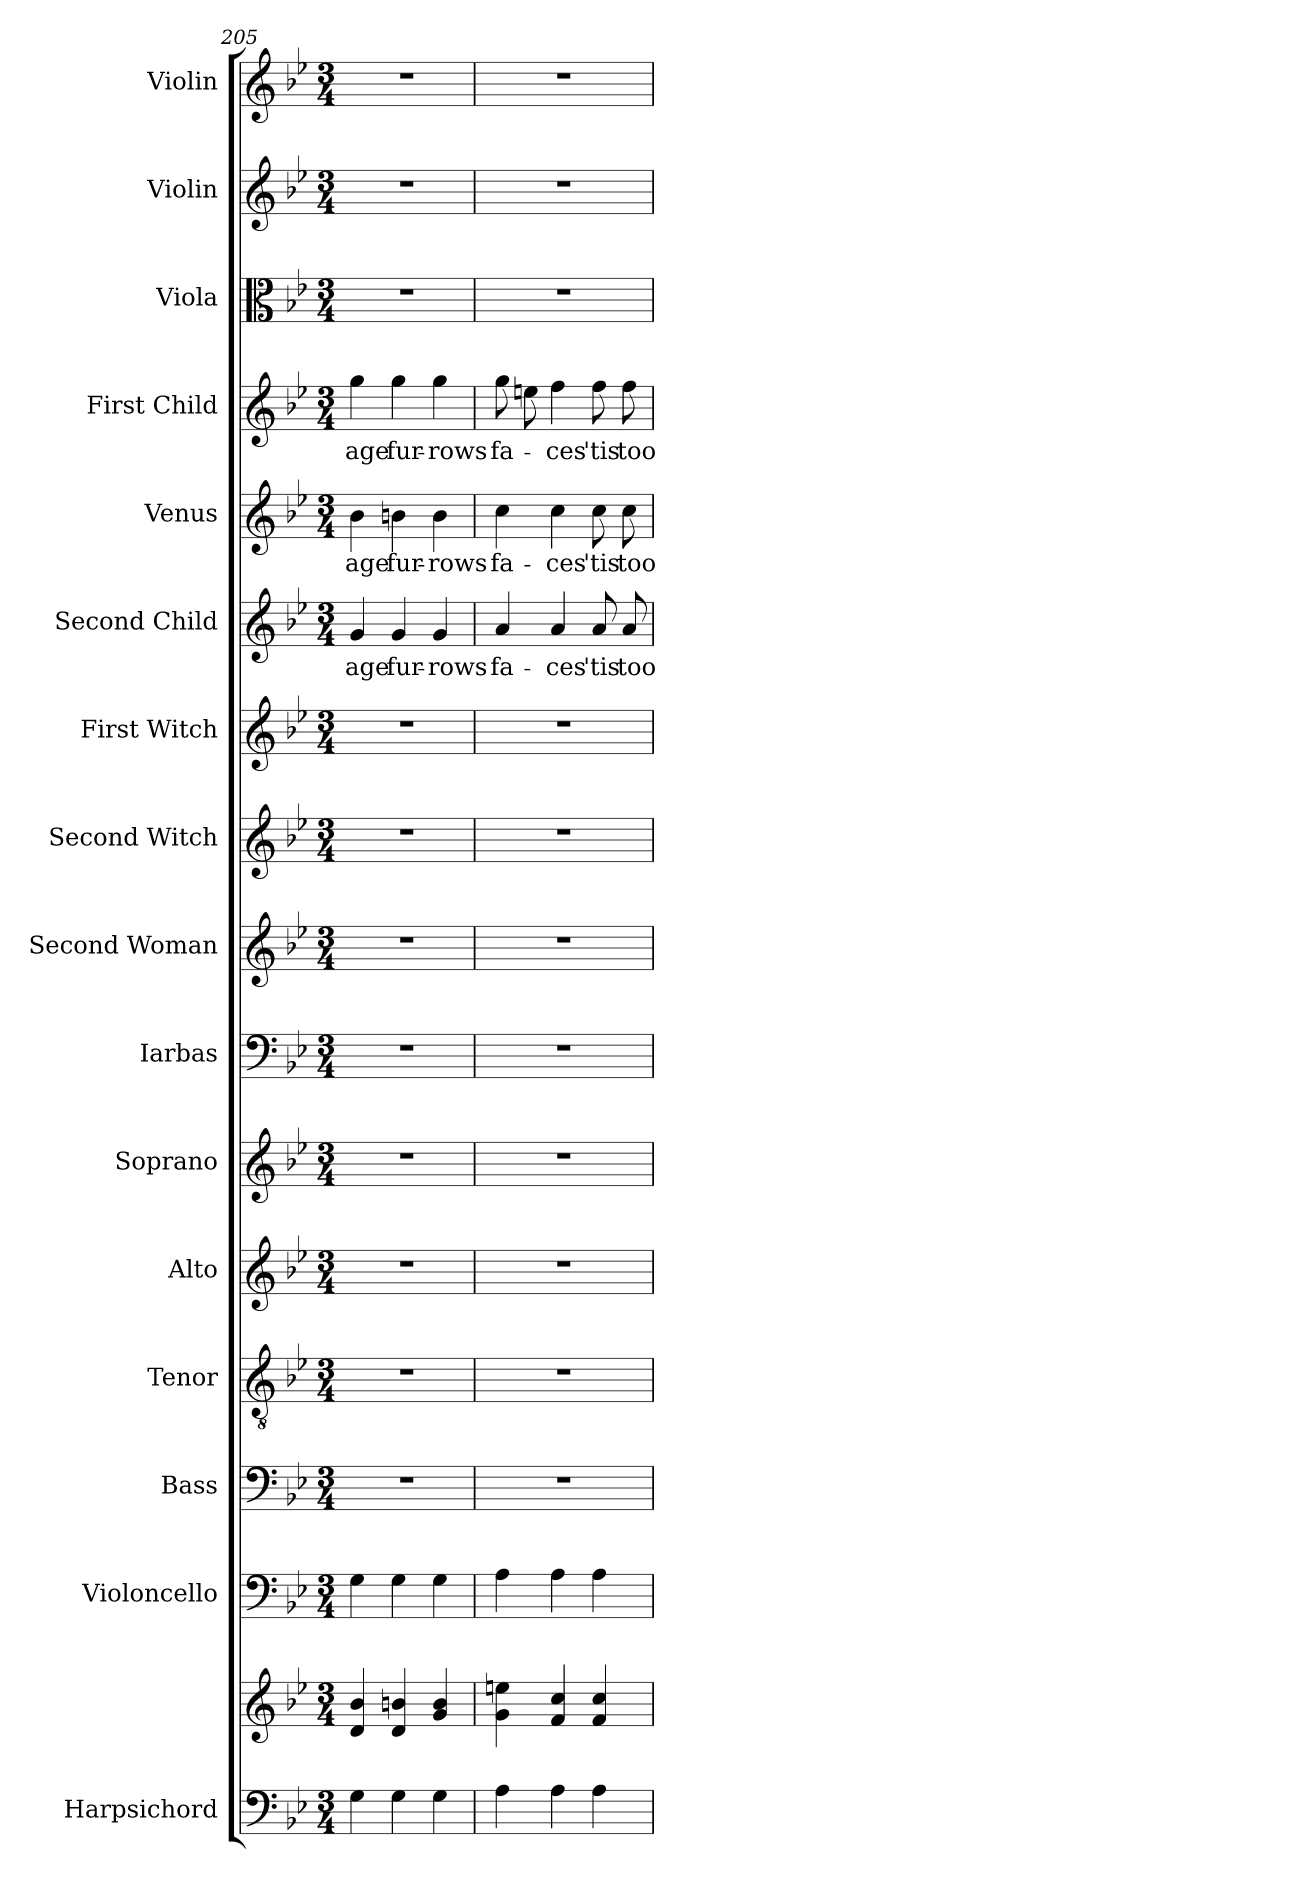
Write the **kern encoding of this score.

**kern	**kern	**kern	**kern	**kern	**kern	**kern	**kern	**kern	**kern	**kern	**kern	**text	**kern	**text	**kern	**text	**kern	**kern	**kern
*part16	*part16	*part15	*part14	*part13	*part12	*part11	*part10	*part9	*part8	*part7	*part6	*part6	*part5	*part5	*part4	*part4	*part3	*part2	*part1
*staff17	*staff16	*staff15	*staff14	*staff13	*staff12	*staff11	*staff10	*staff9	*staff8	*staff7	*staff6	*staff6	*staff5	*staff5	*staff4	*staff4	*staff3	*staff2	*staff1
*I"Harpsichord	*	*I"Violoncello	*I"Bass	*I"Tenor	*I"Alto	*I"Soprano	*I"Iarbas	*I"Second Woman	*I"Second Witch	*I"First Witch	*I"Second Child	*	*I"Venus	*	*I"First Child	*	*I"Viola	*I"Violin	*I"Violin
*I'Hch.	*	*I'Vc.	*I'B.	*I'T.	*I'A.	*I'S.	*I'I.	*I'2W	*I'W2.	*I'W1	*I'C2.	*	*I'V.	*	*I'C1	*	*I'Vla.	*I'Vln.	*I'Vln.
!!LO:LB:g=z
*clefF4	*clefG2	*clefF4	*clefF4	*clefGv2	*clefG2	*clefG2	*clefF4	*clefG2	*clefG2	*clefG2	*clefG2	*	*clefG2	*	*clefG2	*	*clefC3	*clefG2	*clefG2
*k[b-e-]	*k[b-e-]	*k[b-e-]	*k[b-e-]	*k[b-e-]	*k[b-e-]	*k[b-e-]	*k[b-e-]	*k[b-e-]	*k[b-e-]	*k[b-e-]	*k[b-e-]	*	*k[b-e-]	*	*k[b-e-]	*	*k[b-e-]	*k[b-e-]	*k[b-e-]
*M3/4	*M3/4	*M3/4	*M3/4	*M3/4	*M3/4	*M3/4	*M3/4	*M3/4	*M3/4	*M3/4	*M3/4	*	*M3/4	*	*M3/4	*	*M3/4	*M3/4	*M3/4
=205	=205	=205	=205	=205	=205	=205	=205	=205	=205	=205	=205	=205	=205	=205	=205	=205	=205	=205	=205
!	!	!	!	!	!	!	!	!	!	!	!	!LO:LY:b	!	!LO:LY:b	!	!LO:LY:b	!	!	!
4G\	4d/ 4b-/	4G\	2.r	2.r	2.r	2.r	2.r	2.r	2.r	2.r	4g/	age	4b-\	age	4gg\	age	2.r	2.r	2.r
!	!	!	!	!	!	!	!	!	!	!	!	!LO:LY:b	!	!LO:LY:b	!	!LO:LY:b	!	!	!
4G\	4d/ 4bn/	4G\	.	.	.	.	.	.	.	.	4g/	fur-	4bn\	fur-	4gg\	fur-	.	.	.
!	!	!	!	!	!	!	!	!	!	!	!	!LO:LY:b	!	!LO:LY:b	!	!LO:LY:b	!	!	!
4G\	4g/ 4b/	4G\	.	.	.	.	.	.	.	.	4g/	-rows	4b\	-rows	4gg\	-rows	.	.	.
=206	=206	=206	=206	=206	=206	=206	=206	=206	=206	=206	=206	=206	=206	=206	=206	=206	=206	=206	=206
!	!	!	!	!	!	!	!	!	!	!	!	!LO:LY:b	!	!LO:LY:b	!	!LO:LY:b	!	!	!
4A\	4g\ 4een\	4A\	2.r	2.r	2.r	2.r	2.r	2.r	2.r	2.r	4a/	fa-	4cc\	fa-	8gg\	fa-	2.r	2.r	2.r
.	.	.	.	.	.	.	.	.	.	.	.	.	.	.	8een\	.	.	.	.
!	!	!	!	!	!	!	!	!	!	!	!	!LO:LY:b	!	!LO:LY:b	!	!LO:LY:b	!	!	!
4A\	4f/ 4cc/	4A\	.	.	.	.	.	.	.	.	4a/	-ces	4cc\	-ces	4ff\	-ces	.	.	.
!	!	!	!	!	!	!	!	!	!	!	!	!LO:LY:b	!	!LO:LY:b	!	!LO:LY:b	!	!	!
4A\	4f/ 4cc/	4A\	.	.	.	.	.	.	.	.	8a/	'tis	8cc\	'tis	8ff\	'tis	.	.	.
!	!	!	!	!	!	!	!	!	!	!	!	!LO:LY:b	!	!LO:LY:b	!	!LO:LY:b	!	!	!
.	.	.	.	.	.	.	.	.	.	.	8a/	too	8cc\	too	8ff\	too	.	.	.
=	=	=	=	=	=	=	=	=	=	=	=	=	=	=	=	=	=	=	=
*-	*-	*-	*-	*-	*-	*-	*-	*-	*-	*-	*-	*-	*-	*-	*-	*-	*-	*-	*-
